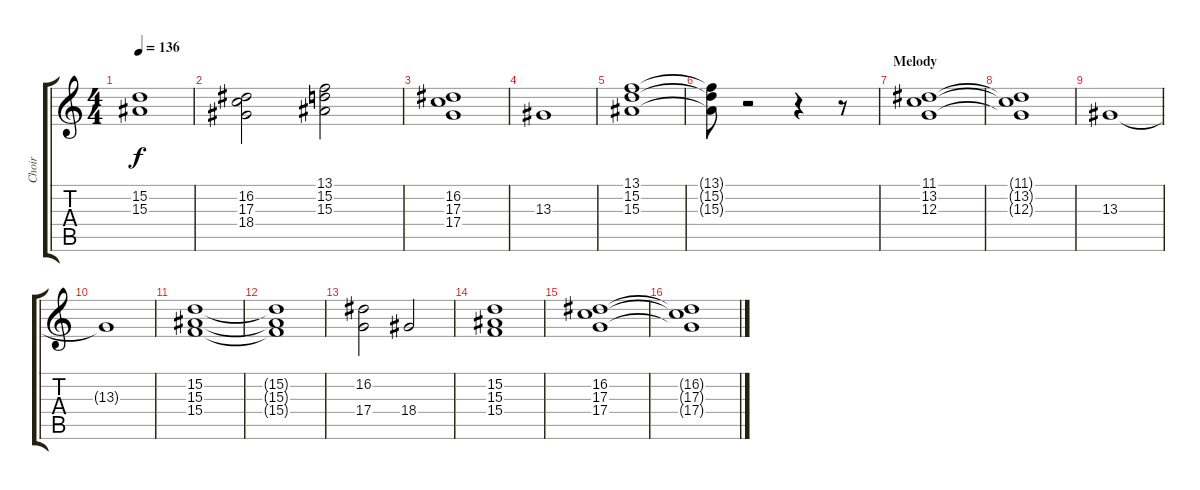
\track ("Choir" "Choir") {instrument choiraahs}
\staff {score tabs}
\tuning (E4 B3 G3 D3 A2 E2) {hide}
\ts (4 4)
\tempo 136
\clef g2
\ks c
(15.2 15.3).1{dy f} |
(16.2 17.3 18.4).2 (13.1 15.2 15.3).2 |
(16.2 17.3 17.4).1 |
13.3.1 |
(13.1 15.2 15.3).1 |
(13.1{t} 15.2{t} 15.3{t}).8 r.2 r.4 r.8 |
\section ("" "Melody")
(11.1 13.2 12.3).1 |
(11.1{t} 13.2{t} 12.3{t}).1 |
13.3.1 |
13.3{t}.1 |
(15.2 15.3 15.4).1 |
(15.2{t} 15.3{t} 15.4{t}).1 |
(16.2 17.4).2 18.4.2 |
(15.2 15.3 15.4).1 |
(16.2 17.3 17.4).1 |
(16.2{t} 17.3{t} 17.4{t}).1
